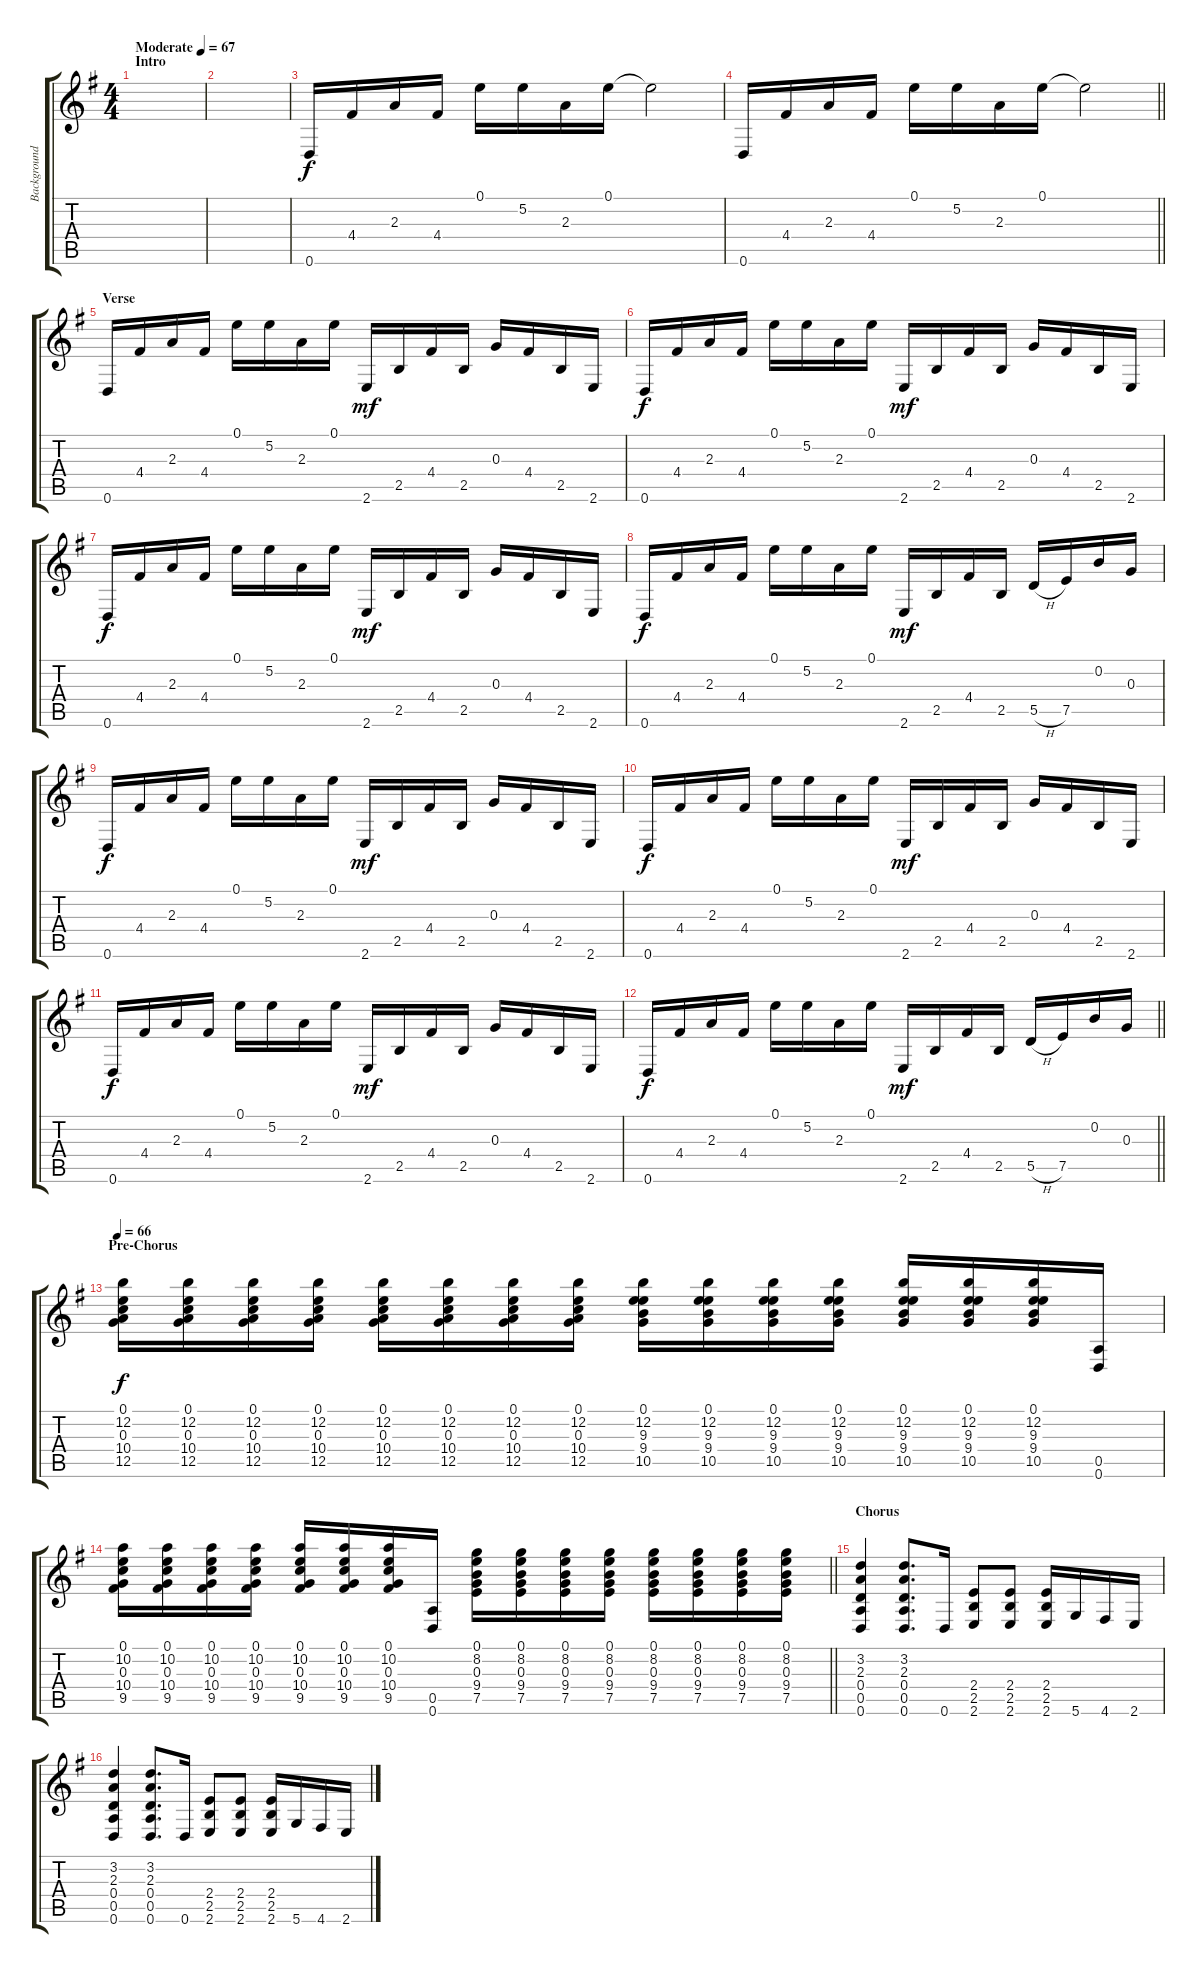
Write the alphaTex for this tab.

\track ("Background Guitar" "Background") {instrument distortionguitar}
\staff {score tabs}
\tuning (E4 B3 G3 D3 A2 D2) {hide}
\ts (4 4)
\section ("" "Intro")
\tempo (67 "Moderate")
\clef g2
\ks g
|
|
0.6.16 4.4.16 2.3.16 4.4.16 0.1.16 5.2.16 2.3.16 0.1.16 0.1{t}.2 |
\barLineRight lightlight
0.6.16 4.4.16 2.3.16 4.4.16 0.1.16 5.2.16 2.3.16 0.1.16 0.1{t}.2 |
\section ("" "Verse")
0.6.16{dy f} 4.4.16 2.3.16 4.4.16 0.1.16 5.2.16 2.3.16 0.1.16 2.6.16{dy mf} 2.5.16 4.4.16 2.5.16 0.3.16 4.4.16 2.5.16 2.6.16 |
0.6.16{dy f} 4.4.16 2.3.16 4.4.16 0.1.16 5.2.16 2.3.16 0.1.16 2.6.16{dy mf} 2.5.16 4.4.16 2.5.16 0.3.16 4.4.16 2.5.16 2.6.16 |
0.6.16{dy f} 4.4.16 2.3.16 4.4.16 0.1.16 5.2.16 2.3.16 0.1.16 2.6.16{dy mf} 2.5.16 4.4.16 2.5.16 0.3.16 4.4.16 2.5.16 2.6.16 |
0.6.16{dy f} 4.4.16 2.3.16 4.4.16 0.1.16 5.2.16 2.3.16 0.1.16 2.6.16{dy mf} 2.5.16 4.4.16 2.5.16 5.5{h}.16 7.5.16 0.2.16 0.3.16 |
0.6.16{dy f} 4.4.16 2.3.16 4.4.16 0.1.16 5.2.16 2.3.16 0.1.16 2.6.16{dy mf} 2.5.16 4.4.16 2.5.16 0.3.16 4.4.16 2.5.16 2.6.16 |
0.6.16{dy f} 4.4.16 2.3.16 4.4.16 0.1.16 5.2.16 2.3.16 0.1.16 2.6.16{dy mf} 2.5.16 4.4.16 2.5.16 0.3.16 4.4.16 2.5.16 2.6.16 |
0.6.16{dy f} 4.4.16 2.3.16 4.4.16 0.1.16 5.2.16 2.3.16 0.1.16 2.6.16{dy mf} 2.5.16 4.4.16 2.5.16 0.3.16 4.4.16 2.5.16 2.6.16 |
\barLineRight lightlight
0.6.16{dy f} 4.4.16 2.3.16 4.4.16 0.1.16 5.2.16 2.3.16 0.1.16 2.6.16{dy mf} 2.5.16 4.4.16 2.5.16 5.5{h}.16 7.5.16 0.2.16 0.3.16 |
\section ("" "Pre-Chorus")
\tempo 66
(0.1 12.2 0.3 10.4 12.5).16{dy f instrument distortionguitar} (0.1 12.2 0.3 10.4 12.5).16 (0.1 12.2 0.3 10.4 12.5).16 (0.1 12.2 0.3 10.4 12.5).16 (0.1 12.2 0.3 10.4 12.5).16 (0.1 12.2 0.3 10.4 12.5).16 (0.1 12.2 0.3 10.4 12.5).16 (0.1 12.2 0.3 10.4 12.5).16 (0.1 12.2 9.3 9.4 10.5).16 (0.1 12.2 9.3 9.4 10.5).16 (0.1 12.2 9.3 9.4 10.5).16 (0.1 12.2 9.3 9.4 10.5).16 (0.1 12.2 9.3 9.4 10.5).16 (0.1 12.2 9.3 9.4 10.5).16 (0.1 12.2 9.3 9.4 10.5).16 (0.5 0.6).16 |
\barLineRight lightlight
(0.1 10.2 0.3 10.4 9.5).16 (0.1 10.2 0.3 10.4 9.5).16 (0.1 10.2 0.3 10.4 9.5).16 (0.1 10.2 0.3 10.4 9.5).16 (0.1 10.2 0.3 10.4 9.5).16 (0.1 10.2 0.3 10.4 9.5).16 (0.1 10.2 0.3 10.4 9.5).16 (0.5 0.6).16 (0.1 8.2 0.3 9.4 7.5).16 (0.1 8.2 0.3 9.4 7.5).16 (0.1 8.2 0.3 9.4 7.5).16 (0.1 8.2 0.3 9.4 7.5).16 (0.1 8.2 0.3 9.4 7.5).16 (0.1 8.2 0.3 9.4 7.5).16 (0.1 8.2 0.3 9.4 7.5).16 (0.1 8.2 0.3 9.4 7.5).16 |
\section ("" "Chorus")
(3.2 2.3 0.4 0.5 0.6).4 (3.2 2.3 0.4 0.5 0.6).8{d} 0.6.16 (2.4 2.5 2.6).8 (2.4 2.5 2.6).8 (2.4 2.5 2.6).16 5.6.16 4.6.16 2.6.16 |
(3.2 2.3 0.4 0.5 0.6).4 (3.2 2.3 0.4 0.5 0.6).8{d} 0.6.16 (2.4 2.5 2.6).8 (2.4 2.5 2.6).8 (2.4 2.5 2.6).16 5.6.16 4.6.16 2.6.16
